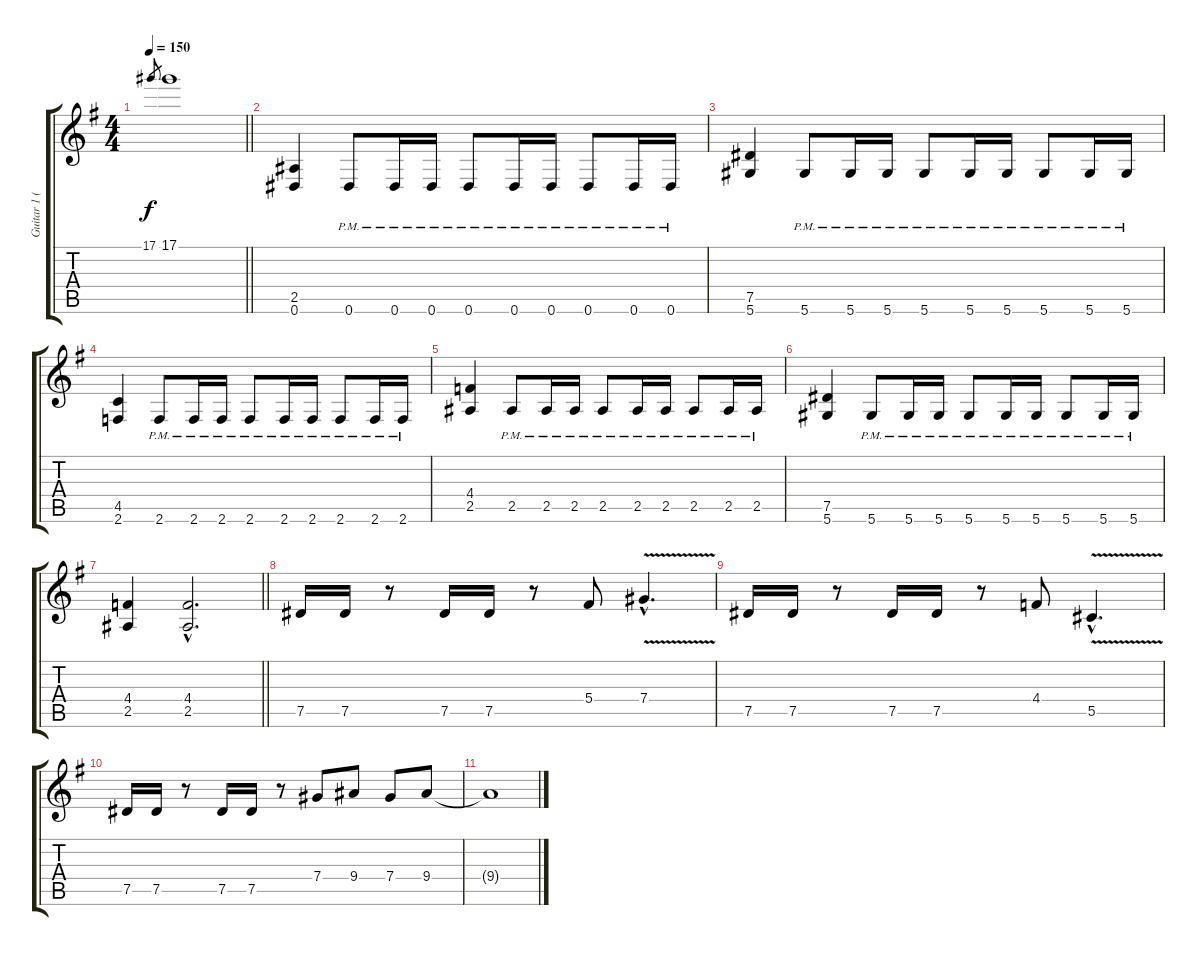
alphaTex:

\track ("Guitar 1 (SheJa)" "Guitar 1 (") {instrument distortionguitar}
\staff {score tabs}
\tuning (Eb4 Bb3 Gb3 Db3 Ab2 Eb2) {hide}
\ts (4 4)
\tempo 150
\clef g2
\barLineRight lightlight
\ks g
17.1.8{gr dy f} 17.1.1 |
(2.5 0.6).4 0.6{pm}.8 0.6{pm}.16 0.6{pm}.16 0.6{pm}.8 0.6{pm}.16 0.6{pm}.16 0.6{pm}.8 0.6{pm}.16 0.6{pm}.16 |
(7.5 5.6).4 5.6{pm}.8 5.6{pm}.16 5.6{pm}.16 5.6{pm}.8 5.6{pm}.16 5.6{pm}.16 5.6{pm}.8 5.6{pm}.16 5.6{pm}.16 |
(4.5 2.6).4 2.6{pm}.8 2.6{pm}.16 2.6{pm}.16 2.6{pm}.8 2.6{pm}.16 2.6{pm}.16 2.6{pm}.8 2.6{pm}.16 2.6{pm}.16 |
(4.4 2.5).4 2.5{pm}.8 2.5{pm}.16 2.5{pm}.16 2.5{pm}.8 2.5{pm}.16 2.5{pm}.16 2.5{pm}.8 2.5{pm}.16 2.5{pm}.16 |
(7.5 5.6).4 5.6{pm}.8 5.6{pm}.16 5.6{pm}.16 5.6{pm}.8 5.6{pm}.16 5.6{pm}.16 5.6{pm}.8 5.6{pm}.16 5.6{pm}.16 |
\barLineRight lightlight
(4.4 2.5).4 (4.4{hac} 2.5{hac}).2{d} |
7.5.16 7.5.16 r.8 7.5.16 7.5.16 r.8 5.4.8 7.4{v hac}.4{d} |
7.5.16 7.5.16 r.8 7.5.16 7.5.16 r.8 4.4.8 5.5{v hac}.4{d} |
7.5.16 7.5.16 r.8 7.5.16 7.5.16 r.8 7.4.8 9.4.8 7.4.8 9.4.8 |
9.4{t}.1
